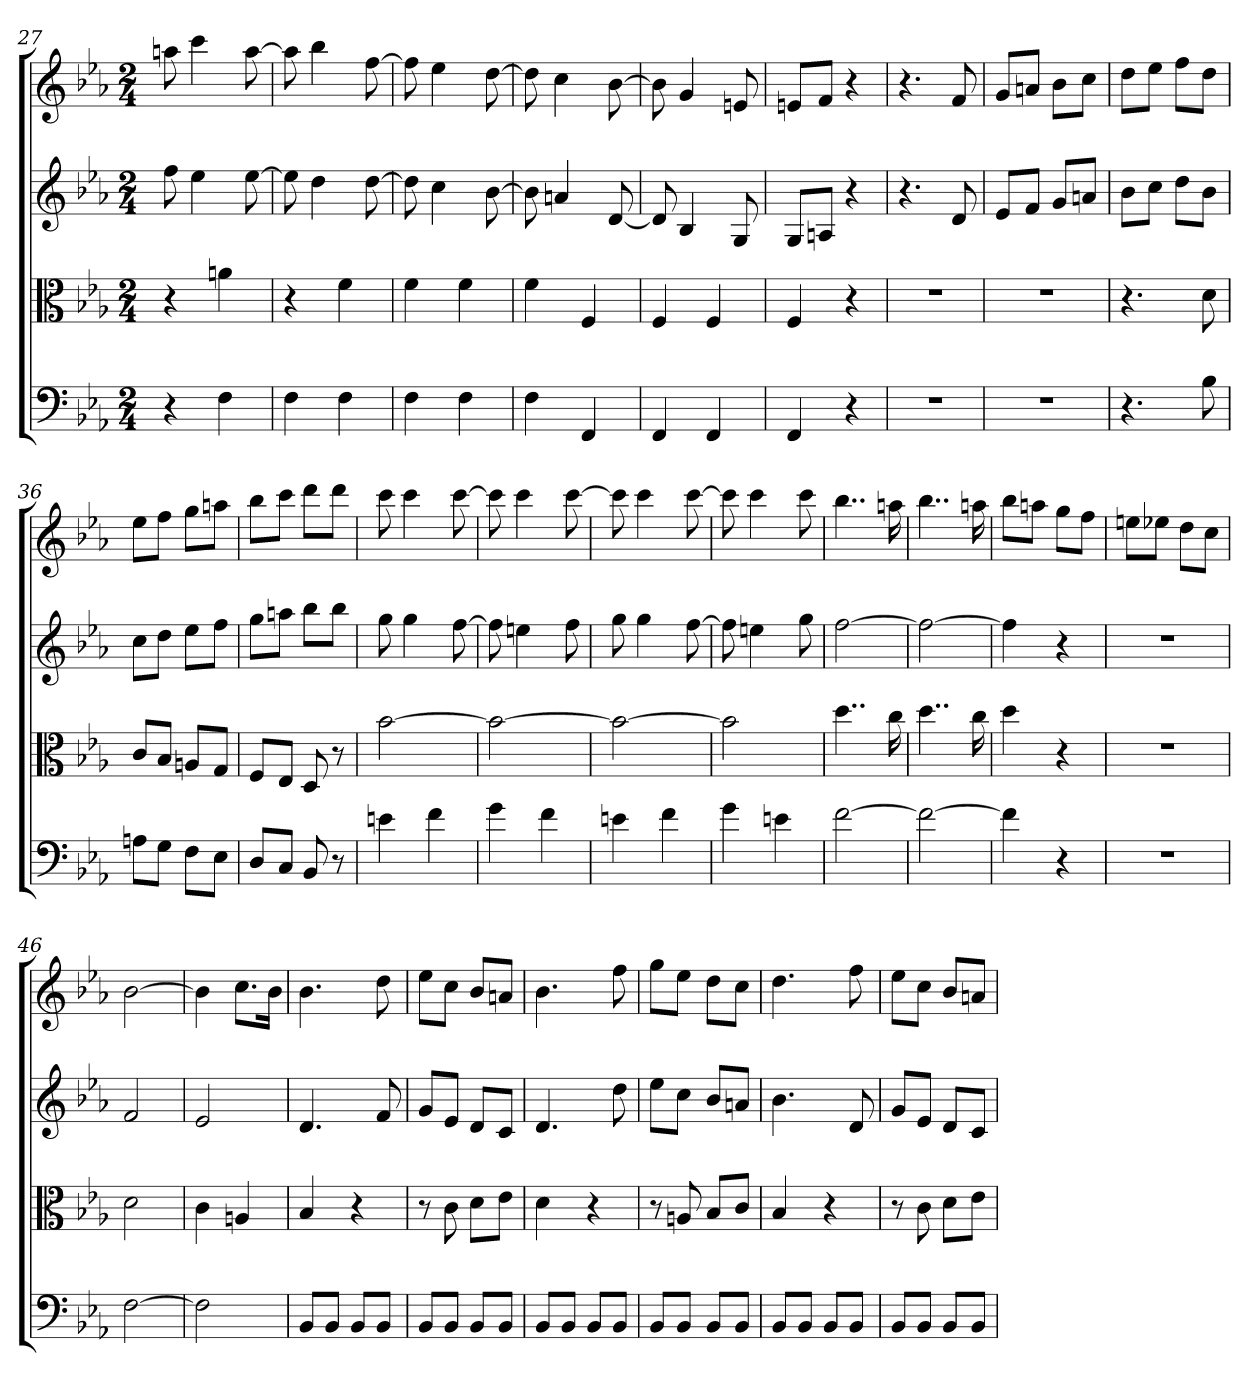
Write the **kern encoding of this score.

**kern	**kern	**kern	**kern
*part4	*part3	*part2	*part1
*staff4	*staff3	*staff2	*staff1
*clefF4	*clefC3	*	*
*k[b-e-a-]	*k[b-e-a-]	*k[b-e-a-]	*k[b-e-a-]
*E-:	*E-:	*E-:	*E-:
*M2/4	*M2/4	*M2/4	*M2/4
=27	=27	=27	=27
4r	4r	8ff	8aan
.	.	4ee-	4ccc
4F	4an	.	.
.	.	[8ee-	[8aa
=28	=28	=28	=28
4F	4r	8ee-]	8aa]
.	.	4dd	4bb-
4F	4f	.	.
.	.	[8dd	[8ff
=29	=29	=29	=29
4F	4f	8dd]	8ff]
.	.	4cc	4ee-
4F	4f	.	.
.	.	[8b-	[8dd
=30	=30	=30	=30
4F	4f	8b-]	8dd]
.	.	4an	4cc
4FF	4F	.	.
.	.	[8d	[8b-
=31	=31	=31	=31
4FF	4F	8d]	8b-]
.	.	4B-	4g
4FF	4F	.	.
.	.	8G	8en
=32	=32	=32	=32
4FF	4F	8GL	8enL
.	.	8AnJ	8fJ
4r	4r	4r	4r
=33	=33	=33	=33
2r	2r	4.r	4.r
.	.	8d	8f
=34	=34	=34	=34
2r	2r	8e-L	8gL
.	.	8fJ	8anJ
.	.	8gL	8b-L
.	.	8anJ	8ccJ
=35	=35	=35	=35
4.r	4.r	8b-L	8ddL
.	.	8ccJ	8ee-J
.	.	8ddL	8ffL
8B-	8d	8b-J	8ddJ
=36	=36	=36	=36
8An\L	8c/L	8ccL	8ee-L
8G\J	8B-/J	8ddJ	8ffJ
8F\L	8An/L	8ee-L	8ggL
8E-\J	8G/J	8ffJ	8aanJ
=37	=37	=37	=37
8D/L	8F/L	8ggL	8bb-L
8C/J	8E-/J	8aanJ	8cccJ
8BB-	8D	8bb-L	8dddL
8r	8r	8bb-J	8dddJ
=38	=38	=38	=38
4en	[2b-	8gg	8ccc
.	.	4gg	4ccc
4f	.	.	.
.	.	[8ff	[8ccc
=39	=39	=39	=39
4g	2b-_	8ff]	8ccc]
.	.	4een	4ccc
4f	.	.	.
.	.	8ff	[8ccc
=40	=40	=40	=40
4en	2b-_	8gg	8ccc]
.	.	4gg	4ccc
4f	.	.	.
.	.	[8ff	[8ccc
=41	=41	=41	=41
4g	2b-]	8ff]	8ccc]
.	.	4een	4ccc
4en	.	.	.
.	.	8gg	8ccc
=42	=42	=42	=42
[2f	4..dd	[2ff	4..bb-
.	16cc	.	16aan
=43	=43	=43	=43
2f_	4..dd	2ff_	4..bb-
.	16cc	.	16aan
=44	=44	=44	=44
4f]	4dd	4ff]	8bb-L
.	.	.	8aanJ
4r	4r	4r	8ggL
.	.	.	8ffJ
=45	=45	=45	=45
2r	2r	2r	8eenL
.	.	.	8ee-XJ
.	.	.	8ddL
.	.	.	8ccJ
=46	=46	=46	=46
[2F	2d	2f	[2b-
=47	=47	=47	=47
2F]	4c	2e-	4b-]
.	4An	.	8.ccL
.	.	.	16b-Jk
=48	=48	=48	=48
8BB-/L	4B-	4.d	4.b-
8BB-/J	.	.	.
8BB-/L	4r	.	.
8BB-/J	.	8f	8dd
=49	=49	=49	=49
8BB-/L	8r	8gL	8ee-L
8BB-/J	8c	8e-J	8ccJ
8BB-/L	8d\L	8dL	8b-L
8BB-/J	8e-\J	8cJ	8anJ
=50	=50	=50	=50
8BB-/L	4d	4.d	4.b-
8BB-/J	.	.	.
8BB-/L	4r	.	.
8BB-/J	.	8dd	8ff
=51	=51	=51	=51
8BB-/L	8r	8ee-L	8ggL
8BB-/J	8An	8ccJ	8ee-J
8BB-/L	8B-/L	8b-L	8ddL
8BB-/J	8c/J	8anJ	8ccJ
=52	=52	=52	=52
8BB-/L	4B-	4.b-	4.dd
8BB-/J	.	.	.
8BB-/L	4r	.	.
8BB-/J	.	8d	8ff
=53	=53	=53	=53
8BB-/L	8r	8gL	8ee-L
8BB-/J	8c	8e-J	8ccJ
8BB-/L	8d\L	8dL	8b-L
8BB-/J	8e-\J	8cJ	8anJ
=	=	=	=
*-	*-	*-	*-
